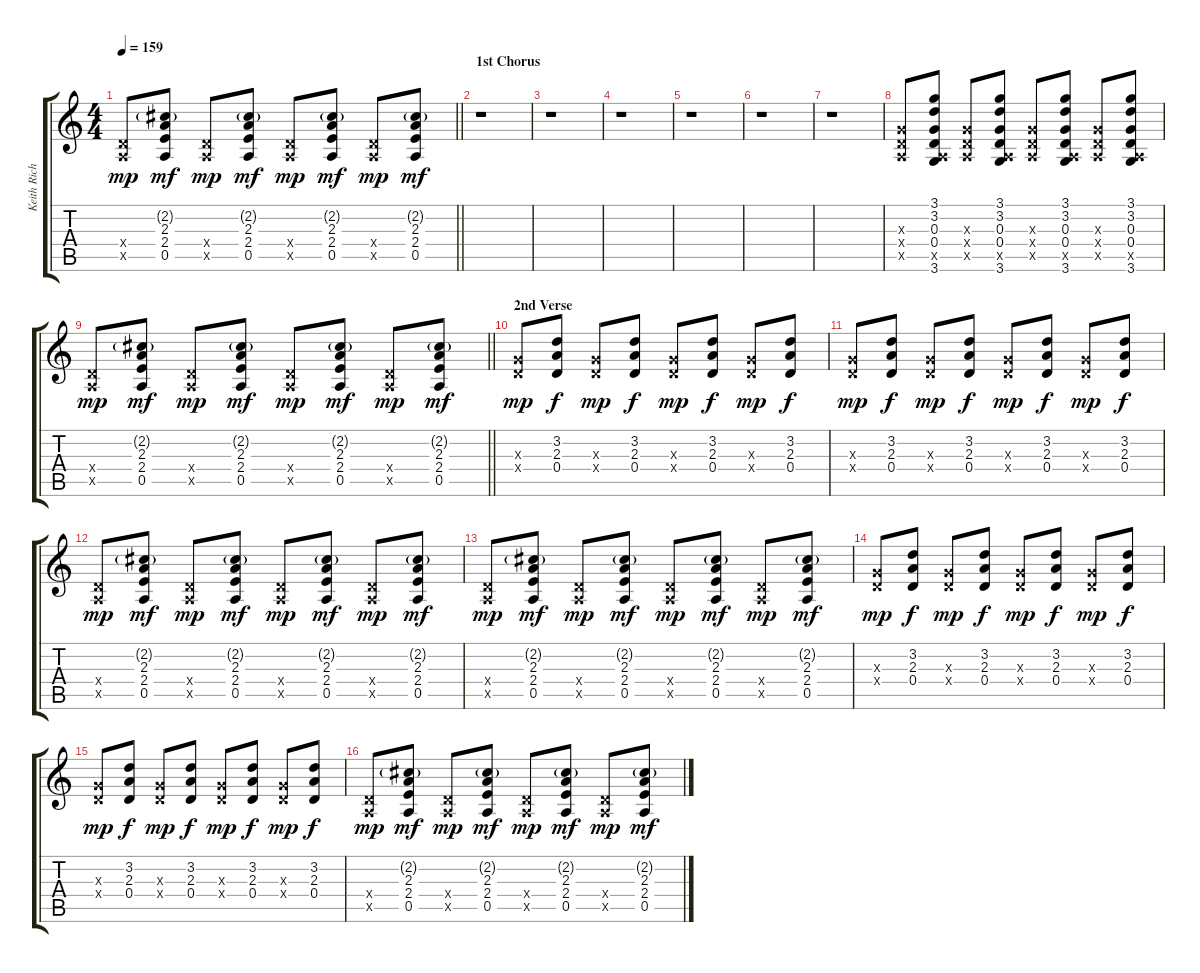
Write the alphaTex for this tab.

\track ("Keith Richards (Rythm Guitar)" "Keith Rich") {instrument electricguitarclean}
\staff {score tabs}
\tuning (E4 B3 G3 D3 A2 E2) {hide}
\ts (4 4)
\tempo 159
\clef g2
\barLineRight lightlight
\ks c
(0.4{x} 0.5{x}).8{dy mp} (2.2{g} 2.3 2.4 0.5).8{dy mf} (0.4{x} 0.5{x}).8{dy mp} (2.2{g} 2.3 2.4 0.5).8{dy mf} (0.4{x} 0.5{x}).8{dy mp} (2.2{g} 2.3 2.4 0.5).8{dy mf} (0.4{x} 0.5{x}).8{dy mp} (2.2{g} 2.3 2.4 0.5).8{dy mf} |
\section ("" "1st Chorus")
r.1 |
r.1 |
r.1 |
r.1 |
r.1 |
r.1 |
(0.3{x} 0.4{x} 0.5{x}).8 (3.1 3.2 0.3 0.4 0.5{x} 3.6).8 (0.3{x} 0.4{x} 0.5{x}).8 (3.1 3.2 0.3 0.4 0.5{x} 3.6).8 (0.3{x} 0.4{x} 0.5{x}).8 (3.1 3.2 0.3 0.4 0.5{x} 3.6).8 (0.3{x} 0.4{x} 0.5{x}).8 (3.1 3.2 0.3 0.4 0.5{x} 3.6).8 |
\barLineRight lightlight
(0.4{x} 0.5{x}).8{dy mp} (2.2{g} 2.3 2.4 0.5).8{dy mf} (0.4{x} 0.5{x}).8{dy mp} (2.2{g} 2.3 2.4 0.5).8{dy mf} (0.4{x} 0.5{x}).8{dy mp} (2.2{g} 2.3 2.4 0.5).8{dy mf} (0.4{x} 0.5{x}).8{dy mp} (2.2{g} 2.3 2.4 0.5).8{dy mf} |
\section ("" "2nd Verse")
(0.3{x} 0.4{x}).8{dy mp} (3.2 2.3 0.4).8{dy f} (0.3{x} 0.4{x}).8{dy mp} (3.2 2.3 0.4).8{dy f} (0.3{x} 0.4{x}).8{dy mp} (3.2 2.3 0.4).8{dy f} (0.3{x} 0.4{x}).8{dy mp} (3.2 2.3 0.4).8{dy f} |
(0.3{x} 0.4{x}).8{dy mp} (3.2 2.3 0.4).8{dy f} (0.3{x} 0.4{x}).8{dy mp} (3.2 2.3 0.4).8{dy f} (0.3{x} 0.4{x}).8{dy mp} (3.2 2.3 0.4).8{dy f} (0.3{x} 0.4{x}).8{dy mp} (3.2 2.3 0.4).8{dy f} |
(0.4{x} 0.5{x}).8{dy mp} (2.2{g} 2.3 2.4 0.5).8{dy mf} (0.4{x} 0.5{x}).8{dy mp} (2.2{g} 2.3 2.4 0.5).8{dy mf} (0.4{x} 0.5{x}).8{dy mp} (2.2{g} 2.3 2.4 0.5).8{dy mf} (0.4{x} 0.5{x}).8{dy mp} (2.2{g} 2.3 2.4 0.5).8{dy mf} |
(0.4{x} 0.5{x}).8{dy mp} (2.2{g} 2.3 2.4 0.5).8{dy mf} (0.4{x} 0.5{x}).8{dy mp} (2.2{g} 2.3 2.4 0.5).8{dy mf} (0.4{x} 0.5{x}).8{dy mp} (2.2{g} 2.3 2.4 0.5).8{dy mf} (0.4{x} 0.5{x}).8{dy mp} (2.2{g} 2.3 2.4 0.5).8{dy mf} |
(0.3{x} 0.4{x}).8{dy mp} (3.2 2.3 0.4).8{dy f} (0.3{x} 0.4{x}).8{dy mp} (3.2 2.3 0.4).8{dy f} (0.3{x} 0.4{x}).8{dy mp} (3.2 2.3 0.4).8{dy f} (0.3{x} 0.4{x}).8{dy mp} (3.2 2.3 0.4).8{dy f} |
(0.3{x} 0.4{x}).8{dy mp} (3.2 2.3 0.4).8{dy f} (0.3{x} 0.4{x}).8{dy mp} (3.2 2.3 0.4).8{dy f} (0.3{x} 0.4{x}).8{dy mp} (3.2 2.3 0.4).8{dy f} (0.3{x} 0.4{x}).8{dy mp} (3.2 2.3 0.4).8{dy f} |
(0.4{x} 0.5{x}).8{dy mp} (2.2{g} 2.3 2.4 0.5).8{dy mf} (0.4{x} 0.5{x}).8{dy mp} (2.2{g} 2.3 2.4 0.5).8{dy mf} (0.4{x} 0.5{x}).8{dy mp} (2.2{g} 2.3 2.4 0.5).8{dy mf} (0.4{x} 0.5{x}).8{dy mp} (2.2{g} 2.3 2.4 0.5).8{dy mf}
